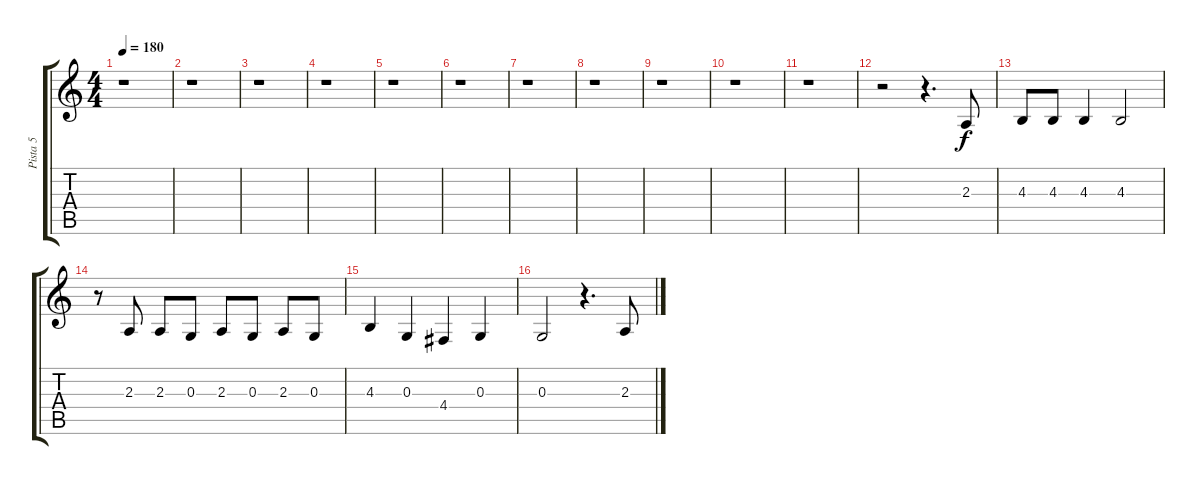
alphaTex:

\track ("Pista 5" "Pista 5") {instrument flute}
\staff {score tabs}
\tuning (E4 B3 G3 D3 A2 E2) {hide}
\ts (4 4)
\tempo 180
\clef g2
\ks c
r.1{dy f instrument flute} |
r.1 |
r.1 |
r.1 |
r.1 |
r.1 |
r.1 |
r.1 |
r.1 |
r.1 |
r.1 |
r.2 r.4{d} 2.3.8 |
4.3.8 4.3.8 4.3.4 4.3.2 |
r.8 2.3.8 2.3.8 0.3.8 2.3.8 0.3.8 2.3.8 0.3.8 |
4.3.4 0.3.4 4.4.4 0.3.4 |
0.3.2 r.4{d} 2.3.8
